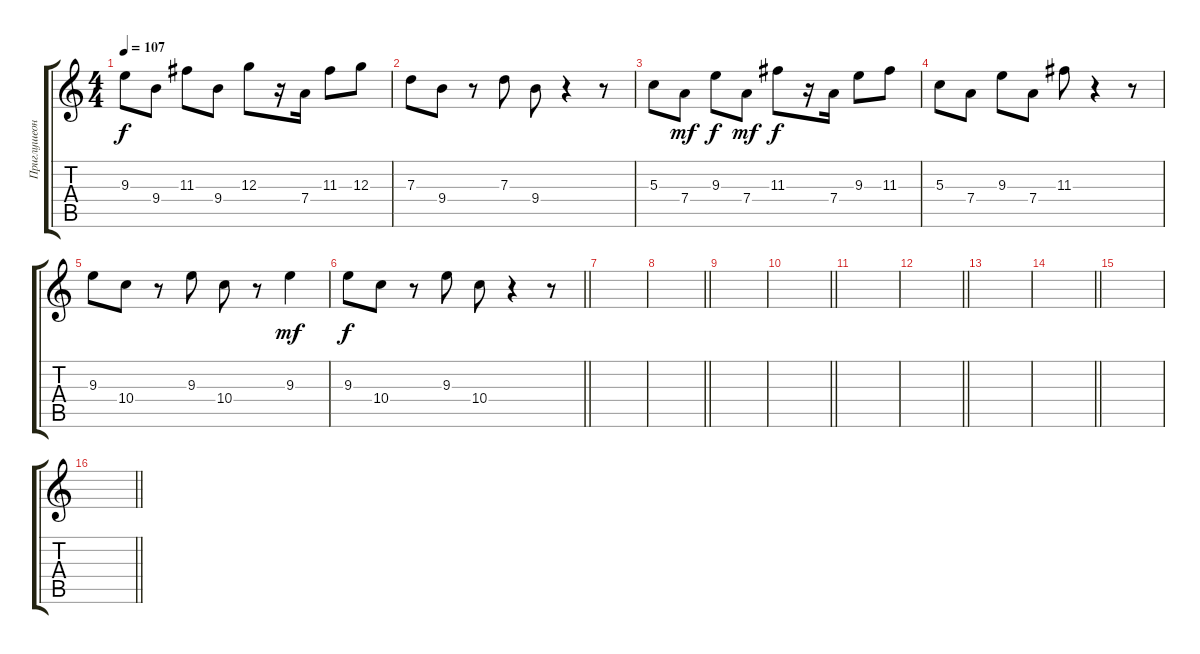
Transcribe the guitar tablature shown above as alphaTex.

\track ("Приглушеонное соло" "Приглушеон") {solo instrument electricguitarclean}
\staff {score tabs}
\tuning (E4 B3 G3 D3 A2 E2) {hide}
\ts (4 4)
\tempo 107
\clef g2
\ks c
9.3.8{dy f} 9.4.8 11.3.8 9.4.8 12.3.8 r.16 7.4.16 11.3.8 12.3.8 |
7.3.8 9.4.8 r.8 7.3.8 9.4.8 r.4 r.8 |
5.3.8 7.4.8{dy mf} 9.3.8{dy f} 7.4.8{dy mf} 11.3.8{dy f} r.16 7.4.16 9.3.8 11.3.8 |
5.3.8 7.4.8 9.3.8 7.4.8 11.3.8 r.4 r.8 |
9.3.8 10.4.8 r.8 9.3.8 10.4.8 r.8 9.3.4{dy mf} |
\barLineRight lightlight
9.3.8{dy f} 10.4.8 r.8 9.3.8 10.4.8 r.4 r.8 |
|
\barLineRight lightlight
|
|
\barLineRight lightlight
|
|
\barLineRight lightlight
|
|
\barLineRight lightlight
|
|
\barLineRight lightlight
